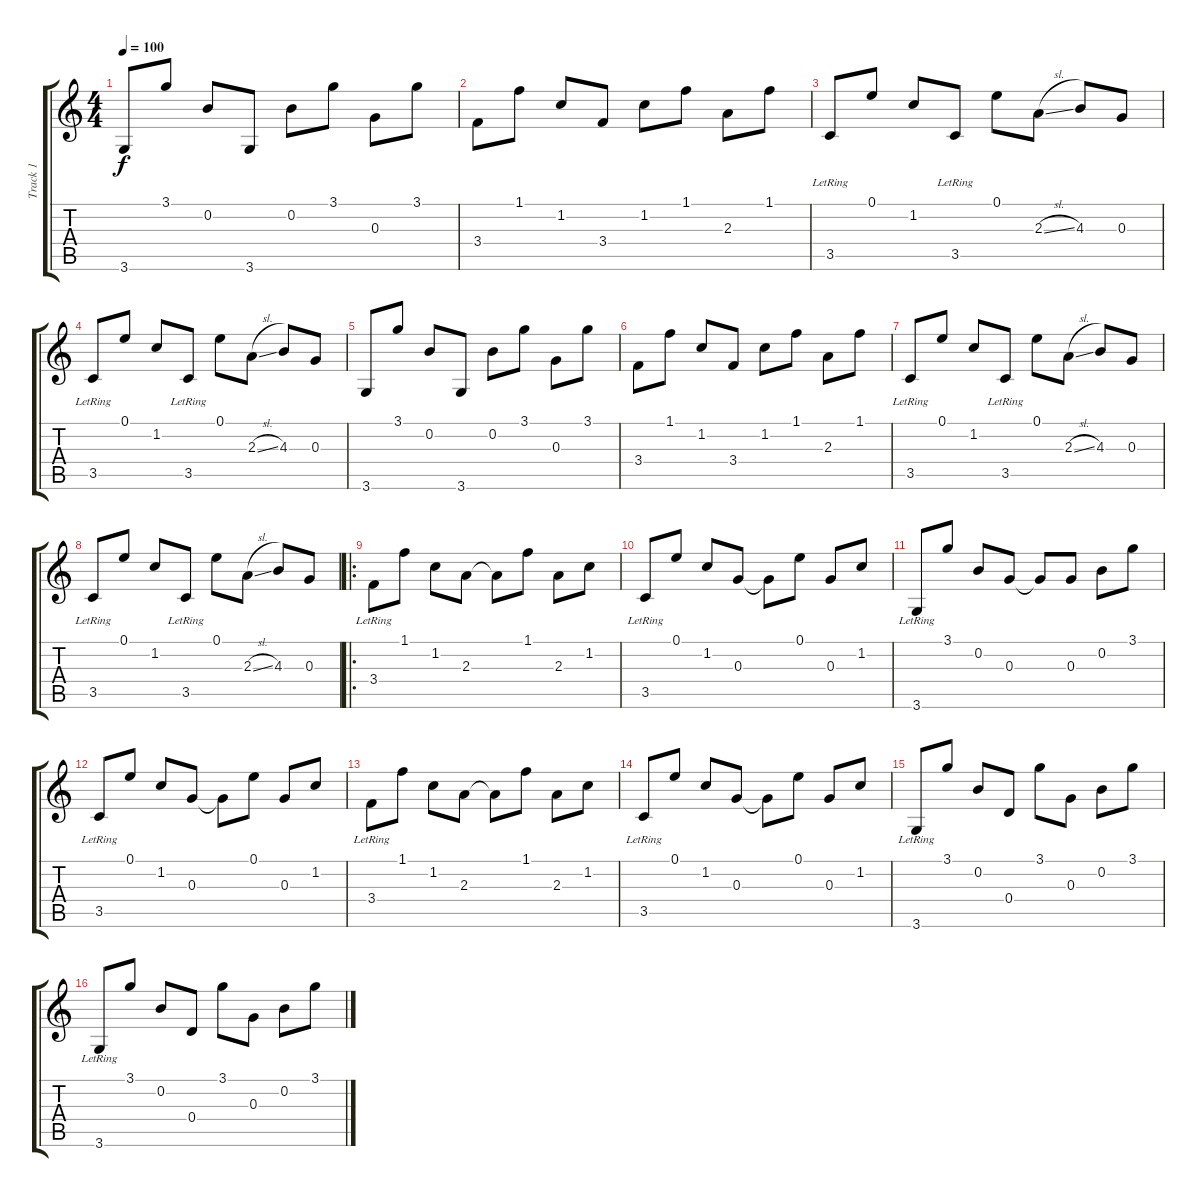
\track ("Track 1" "Track 1") {instrument electricguitarclean}
\staff {score tabs}
\tuning (E4 B3 G3 D3 A2 E2) {hide}
\ts (4 4)
\tempo 100
\clef g2
\ks c
3.6.8{dy f} 3.1.8 0.2.8 3.6.8 0.2.8 3.1.8 0.3.8 3.1.8 |
3.4.8 1.1.8 1.2.8 3.4.8 1.2.8 1.1.8 2.3.8 1.1.8 |
3.5{lr}.8 0.1.8 1.2.8 3.5{lr}.8 0.1.8 2.3{sl}.8 4.3.8 0.3.8 |
3.5{lr}.8 0.1.8 1.2.8 3.5{lr}.8 0.1.8 2.3{sl}.8 4.3.8 0.3.8 |
3.6.8 3.1.8 0.2.8 3.6.8 0.2.8 3.1.8 0.3.8 3.1.8 |
3.4.8 1.1.8 1.2.8 3.4.8 1.2.8 1.1.8 2.3.8 1.1.8 |
3.5{lr}.8 0.1.8 1.2.8 3.5{lr}.8 0.1.8 2.3{sl}.8 4.3.8 0.3.8 |
3.5{lr}.8 0.1.8 1.2.8 3.5{lr}.8 0.1.8 2.3{sl}.8 4.3.8 0.3.8 |
\ro
3.4{lr}.8 1.1.8 1.2.8 2.3.8 2.3{t}.8 1.1.8 2.3.8 1.2.8 |
3.5{lr}.8 0.1.8 1.2.8 0.3.8 0.3{t}.8 0.1.8 0.3.8 1.2.8 |
3.6{lr}.8 3.1.8 0.2.8 0.3.8 0.3{t}.8 0.3.8 0.2.8 3.1.8 |
3.5{lr}.8 0.1.8 1.2.8 0.3.8 0.3{t}.8 0.1.8 0.3.8 1.2.8 |
3.4{lr}.8 1.1.8 1.2.8 2.3.8 2.3{t}.8 1.1.8 2.3.8 1.2.8 |
3.5{lr}.8 0.1.8 1.2.8 0.3.8 0.3{t}.8 0.1.8 0.3.8 1.2.8 |
3.6{lr}.8 3.1.8 0.2.8 0.4.8 3.1.8 0.3.8 0.2.8 3.1.8 |
3.6{lr}.8 3.1.8 0.2.8 0.4.8 3.1.8 0.3.8 0.2.8 3.1.8
